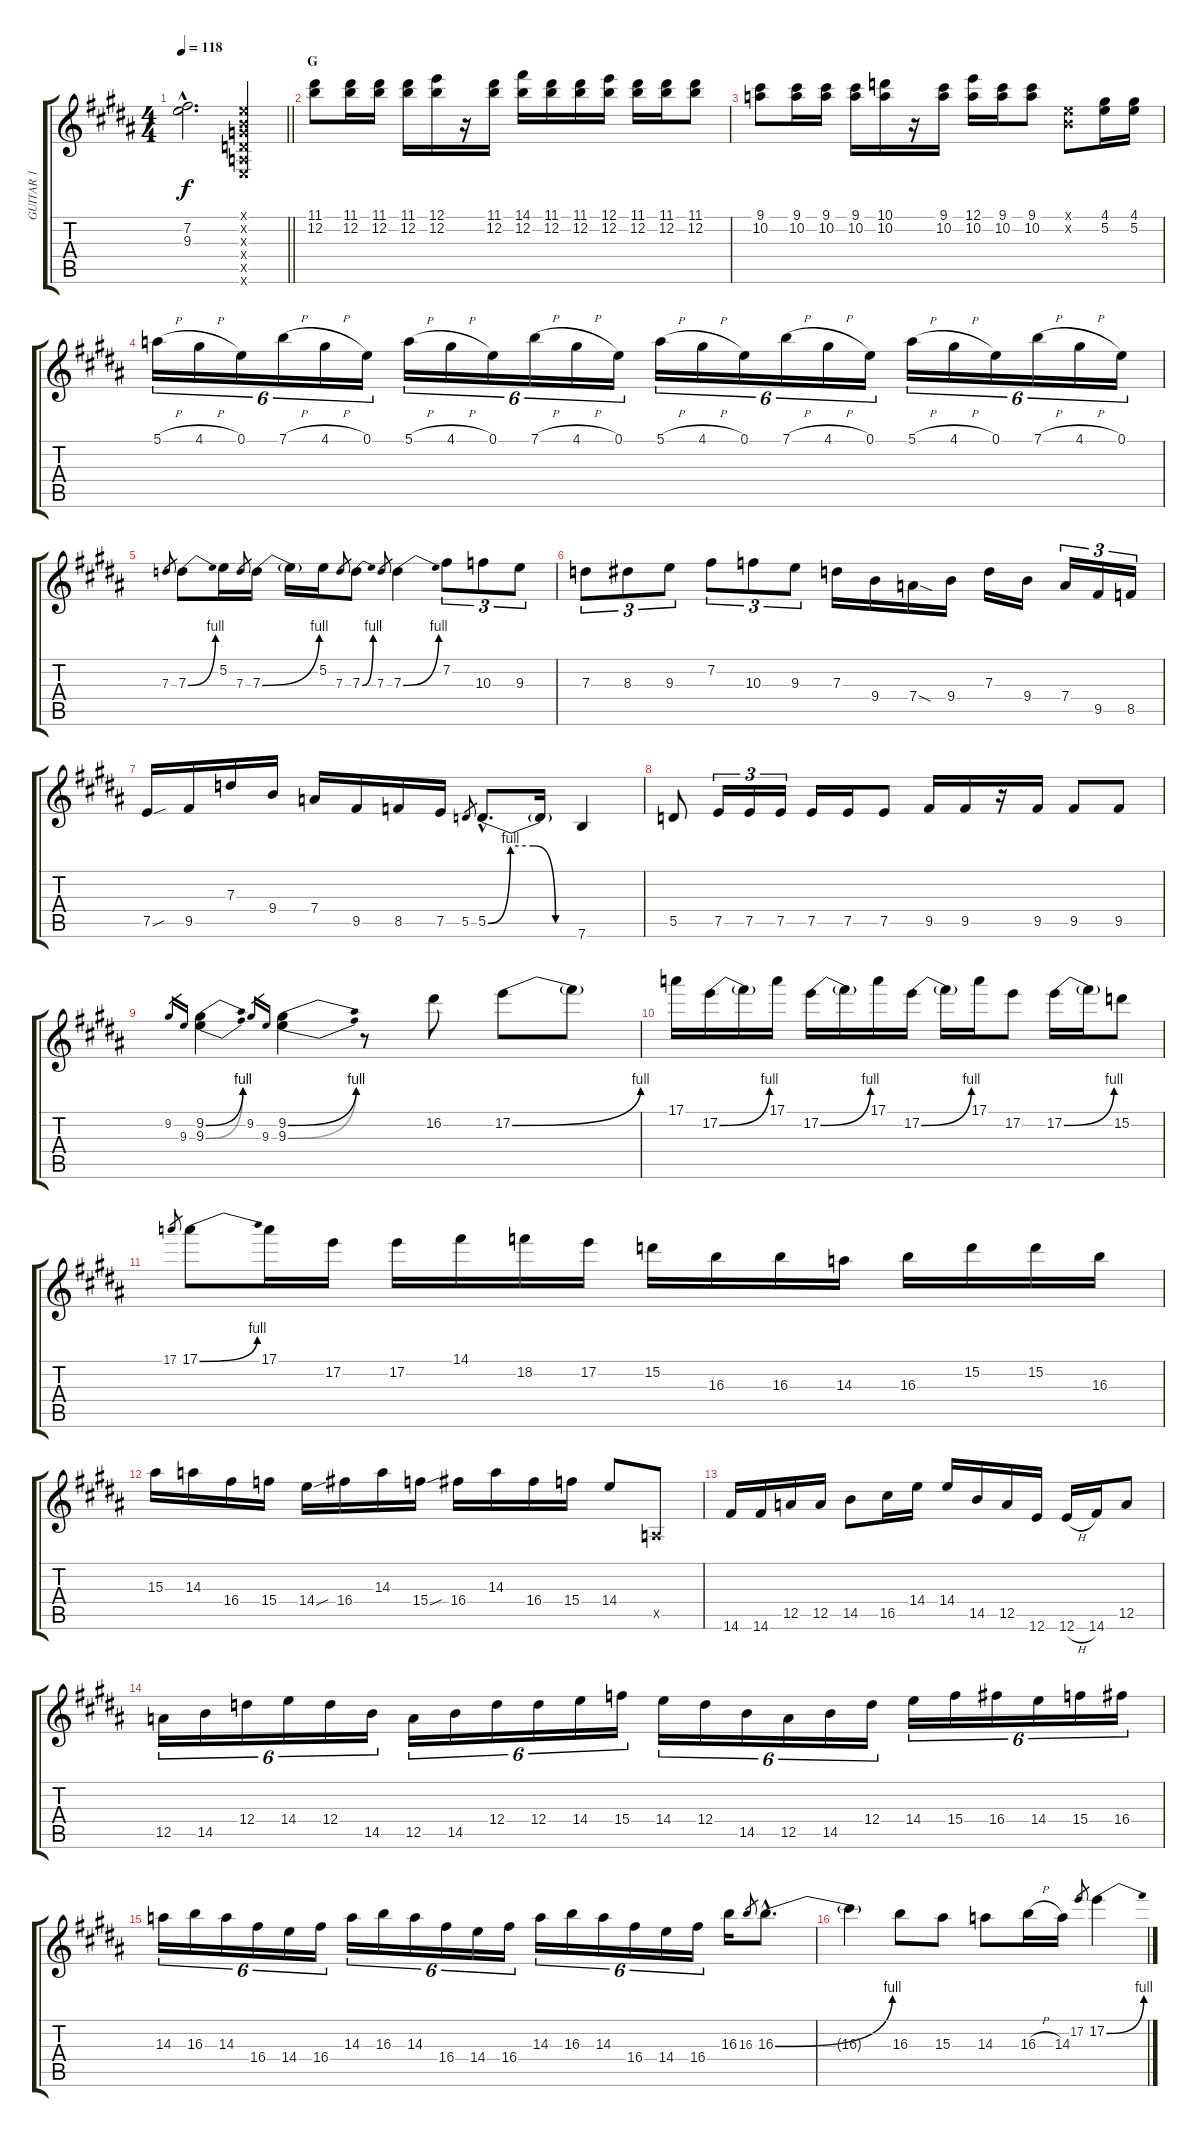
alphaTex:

\track ("GUITAR 1" "GUITAR 1") {instrument distortionguitar}
\staff {score tabs}
\tuning (E4 B3 G3 D3 A2 E2) {hide}
\ts (4 4)
\tempo 118
\clef g2
\barLineRight lightlight
\ks b
(7.2{hac} 9.3{hac t}).2{d dy f} (0.1{x} 0.2{x} 0.3{x} 0.4{x} 0.5{x} 0.6{x}).4 |
\section ("" "G")
(11.1 12.2).8{volume 13} (11.1 12.2).16 (11.1 12.2).16 (11.1 12.2).16 (12.1 12.2).16 r.16 (11.1 12.2).16 (14.1 12.2).16 (11.1 12.2).16 (11.1 12.2).16 (12.1 12.2).16 (11.1 12.2).16 (11.1 12.2).16 (11.1 12.2).8 |
(9.1 10.2).8 (9.1 10.2).16 (9.1 10.2).16 (9.1 10.2).16 (10.1 10.2).16 r.16 (9.1 10.2).16 (12.1 10.2).16 (9.1 10.2).16 (9.1 10.2).8 (0.1{x} 0.2{x}).8 (4.1 5.2).16 (4.1 5.2).16 |
5.1{h}.16{tu (6 4)} 4.1{h}.16{tu (6 4)} 0.1.16{tu (6 4)} 7.1{h}.16{tu (6 4)} 4.1{h}.16{tu (6 4)} 0.1.16{tu (6 4)} 5.1{h}.16{tu (6 4)} 4.1{h}.16{tu (6 4)} 0.1.16{tu (6 4)} 7.1{h}.16{tu (6 4)} 4.1{h}.16{tu (6 4)} 0.1.16{tu (6 4)} 5.1{h}.16{tu (6 4)} 4.1{h}.16{tu (6 4)} 0.1.16{tu (6 4)} 7.1{h}.16{tu (6 4)} 4.1{h}.16{tu (6 4)} 0.1.16{tu (6 4)} 5.1{h}.16{tu (6 4)} 4.1{h}.16{tu (6 4)} 0.1.16{tu (6 4)} 7.1{h}.16{tu (6 4)} 4.1{h}.16{tu (6 4)} 0.1.16{tu (6 4)} |
7.3.8{gr} 7.3{be (bend 0 0 60 4)}.8 5.2.16 7.3.8{gr} 7.3{be (bend 0 0 60 4)}.16 7.3{t}.16 5.2.16 7.3.8{gr} 7.3{be (bend 0 0 60 4)}.8 7.3.8{gr} 7.3{be (bend 0 0 60 4)}.4 7.2.8{tu (3 2)} 10.3.8{tu (3 2)} 9.3.8{tu (3 2)} |
7.3.8{tu (3 2)} 8.3.8{tu (3 2)} 9.3.8{tu (3 2)} 7.2.8{tu (3 2)} 10.3.8{tu (3 2)} 9.3.8{tu (3 2)} 7.3.16 9.4.16 7.4{sod}.16 9.4.16 7.3.16 9.4.16 7.4.16{tu (3 2)} 9.5.16{tu (3 2)} 8.5.16{tu (3 2)} |
7.5{sou}.16 9.5.16 7.3.16 9.4.16 7.4.16 9.5.16 8.5.16 7.5.16 5.5.8{gr} 5.5{be (custom 0 0 15 4 30 4 45 0 60 0) hac}.8{d} 5.5{t}.16 7.6.4 |
5.5.8 7.5.16{tu (3 2)} 7.5.16{tu (3 2)} 7.5.16{tu (3 2)} 7.5.16 7.5.16 7.5.8 9.5.16 9.5.16 r.16 9.5.16 9.5.8 9.5.8 |
9.2.16{gr} 9.3.16{gr} (9.2{be (bend 0 0 60 4)} 9.3{be (bend 0 0 60 4)}).4 9.2.16{gr} 9.3.16{gr} (9.2{be (bend 0 0 60 4)} 9.3{be (bend 0 0 60 4)}).4 r.8 16.2.8 17.2{be (bend 0 0 60 4)}.8 17.2{t}.8 |
17.1.16 17.2{be (bend 0 0 60 4)}.16 17.2{t}.16 17.1.16 17.2{be (bend 0 0 60 4)}.16 17.2{t}.16 17.1.16 17.2{be (bend 0 0 60 4)}.16 17.2{t}.16 17.1.16 17.2.8 17.2{be (bend 0 0 60 4)}.16 17.2{t}.16 15.2.8 |
17.1.8{gr} 17.1{be (bend 0 0 60 4)}.8 17.1.16 17.2.16 17.2.16 14.1.16 18.2.16 17.2.16 15.2.16 16.3.16 16.3.16 14.3.16 16.3.16 15.2.16 15.2.16 16.3.16 |
15.3.16 14.3.16 16.4.16 15.4.16 14.4{sou}.16 16.4.16 14.3.16 15.4{sou}.16 16.4.16 14.3.16 16.4.16 15.4.16 14.4.8 0.5{x}.8 |
14.6.16 14.6.16 12.5.16 12.5.16 14.5.8 16.5.16 14.4.16 14.4.16 14.5.16 12.5.16 12.6.16 12.6{h}.16 14.6.16 12.5.8 |
12.5.16{tu (6 4)} 14.5.16{tu (6 4)} 12.4.16{tu (6 4)} 14.4.16{tu (6 4)} 12.4.16{tu (6 4)} 14.5.16{tu (6 4)} 12.5.16{tu (6 4)} 14.5.16{tu (6 4)} 12.4.16{tu (6 4)} 12.4.16{tu (6 4)} 14.4.16{tu (6 4)} 15.4.16{tu (6 4)} 14.4.16{tu (6 4)} 12.4.16{tu (6 4)} 14.5.16{tu (6 4)} 12.5.16{tu (6 4)} 14.5.16{tu (6 4)} 12.4.16{tu (6 4)} 14.4.16{tu (6 4)} 15.4.16{tu (6 4)} 16.4.16{tu (6 4)} 14.4.16{tu (6 4)} 15.4.16{tu (6 4)} 16.4.16{tu (6 4)} |
14.3.16{tu (6 4)} 16.3.16{tu (6 4)} 14.3.16{tu (6 4)} 16.4.16{tu (6 4)} 14.4.16{tu (6 4)} 16.4.16{tu (6 4)} 14.3.16{tu (6 4)} 16.3.16{tu (6 4)} 14.3.16{tu (6 4)} 16.4.16{tu (6 4)} 14.4.16{tu (6 4)} 16.4.16{tu (6 4)} 14.3.16{tu (6 4)} 16.3.16{tu (6 4)} 14.3.16{tu (6 4)} 16.4.16{tu (6 4)} 14.4.16{tu (6 4)} 16.4.16{tu (6 4)} 16.3.16 16.3.8{gr} 16.3{be (bend 0 0 60 4) hac}.8{d} |
16.3{t}.4 16.3.8 15.3.8 14.3.8 16.3{h}.16 14.3.16 17.2.8{gr} 17.2{be (bend 0 0 60 4)}.4
